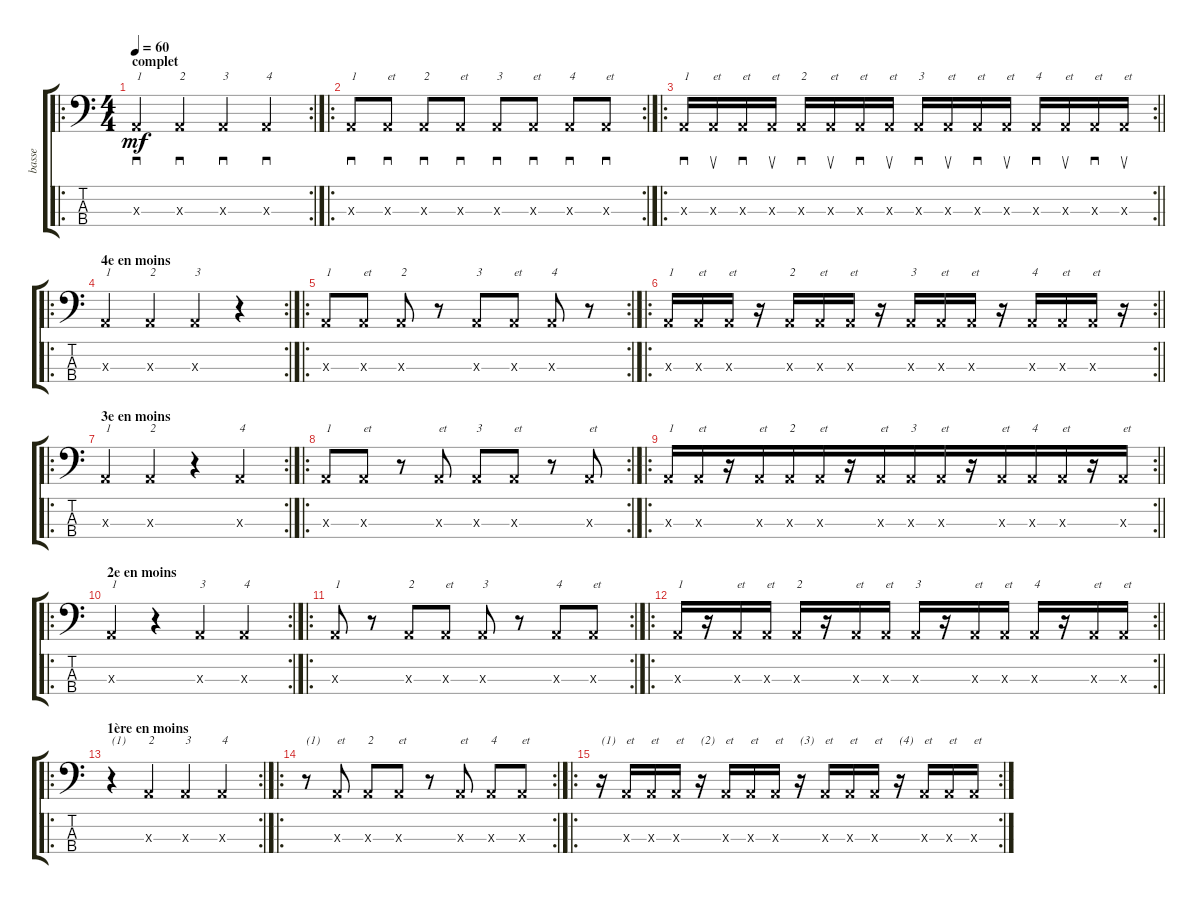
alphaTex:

\track ("basse" "basse") {instrument electricbassfinger}
\staff {score tabs}
\tuning (G2 D2 A1 E1) {hide}
\ro
\rc 2
\ts (4 4)
\section ("" "complet")
\tempo 60
\clef f4
\ks c
0.3{x}.4{sd txt "1" dy mf instrument electricbassfinger} 0.3{x}.4{sd txt "2"} 0.3{x}.4{sd txt "3"} 0.3{x}.4{sd txt "4"} |
\ro
\rc 2
0.3{x}.8{sd txt "1"} 0.3{x}.8{sd txt "et"} 0.3{x}.8{sd txt "2"} 0.3{x}.8{sd txt "et"} 0.3{x}.8{sd txt "3"} 0.3{x}.8{sd txt "et"} 0.3{x}.8{sd txt "4"} 0.3{x}.8{sd txt "et"} |
\ro
\rc 2
\barLineRight lightlight
0.3{x}.16{sd txt "1"} 0.3{x}.16{su txt "et"} 0.3{x}.16{sd txt "et"} 0.3{x}.16{su txt "et"} 0.3{x}.16{sd txt "2"} 0.3{x}.16{su txt "et"} 0.3{x}.16{sd txt "et"} 0.3{x}.16{su txt "et"} 0.3{x}.16{sd txt "3"} 0.3{x}.16{su txt "et"} 0.3{x}.16{sd txt "et"} 0.3{x}.16{su txt "et"} 0.3{x}.16{sd txt "4"} 0.3{x}.16{su txt "et"} 0.3{x}.16{sd txt "et"} 0.3{x}.16{su txt "et"} |
\ro
\rc 2
\section ("" "4e en moins")
0.3{x}.4{txt "1"} 0.3{x}.4{txt "2"} 0.3{x}.4{txt "3"} r.4 |
\ro
\rc 2
0.3{x}.8{txt "1"} 0.3{x}.8{txt "et"} 0.3{x}.8{txt "2"} r.8 0.3{x}.8{txt "3"} 0.3{x}.8{txt "et"} 0.3{x}.8{txt "4"} r.8 |
\ro
\rc 2
\barLineRight lightlight
0.3{x}.16{txt "1"} 0.3{x}.16{txt "et"} 0.3{x}.16{txt "et"} r.16 0.3{x}.16{txt "2"} 0.3{x}.16{txt "et"} 0.3{x}.16{txt "et"} r.16 0.3{x}.16{txt "3"} 0.3{x}.16{txt "et"} 0.3{x}.16{txt "et"} r.16 0.3{x}.16{txt "4"} 0.3{x}.16{txt "et"} 0.3{x}.16{txt "et"} r.16 |
\ro
\rc 2
\section ("" "3e en moins")
0.3{x}.4{txt "1"} 0.3{x}.4{txt "2"} r.4 0.3{x}.4{txt "4"} |
\ro
\rc 2
0.3{x}.8{txt "1"} 0.3{x}.8{txt "et"} r.8 0.3{x}.8{txt "et"} 0.3{x}.8{txt "3"} 0.3{x}.8{txt "et"} r.8 0.3{x}.8{txt "et"} |
\ro
\rc 2
\barLineRight lightlight
0.3{x}.16{txt "1"} 0.3{x}.16{txt "et"} r.16 0.3{x}.16{txt "et" beam merge} 0.3{x}.16{txt "2"} 0.3{x}.16{txt "et"} r.16 0.3{x}.16{txt "et" beam merge} 0.3{x}.16{txt "3"} 0.3{x}.16{txt "et"} r.16 0.3{x}.16{txt "et" beam merge} 0.3{x}.16{txt "4"} 0.3{x}.16{txt "et"} r.16 0.3{x}.16{txt "et"} |
\ro
\rc 2
\section ("" "2e en moins")
0.3{x}.4{txt "1"} r.4 0.3{x}.4{txt "3"} 0.3{x}.4{txt "4"} |
\ro
\rc 2
0.3{x}.8{txt "1"} r.8 0.3{x}.8{txt "2"} 0.3{x}.8{txt "et"} 0.3{x}.8{txt "3"} r.8 0.3{x}.8{txt "4"} 0.3{x}.8{txt "et"} |
\ro
\rc 2
\barLineRight lightlight
0.3{x}.16{txt "1" beam Up} r.16 0.3{x}.16{txt "et" beam Up beam merge} 0.3{x}.16{txt "et" beam Up} 0.3{x}.16{txt "2"} r.16 0.3{x}.16{txt "et"} 0.3{x}.16{txt "et"} 0.3{x}.16{txt "3"} r.16 0.3{x}.16{txt "et"} 0.3{x}.16{txt "et"} 0.3{x}.16{txt "4"} r.16 0.3{x}.16{txt "et"} 0.3{x}.16{txt "et"} |
\ro
\rc 2
\section ("" "1ère en moins")
r.4{txt "(1)"} 0.3{x}.4{txt "2"} 0.3{x}.4{txt "3"} 0.3{x}.4{txt "4"} |
\ro
\rc 2
r.8{txt "(1)"} 0.3{x}.8{txt "et"} 0.3{x}.8{txt "2"} 0.3{x}.8{txt "et"} r.8 0.3{x}.8{txt "et"} 0.3{x}.8{txt "4"} 0.3{x}.8{txt "et"} |
\ro
\rc 2
r.16{txt "(1)"} 0.3{x}.16{txt "et"} 0.3{x}.16{txt "et"} 0.3{x}.16{txt "et"} r.16{txt "(2)"} 0.3{x}.16{txt "et"} 0.3{x}.16{txt "et"} 0.3{x}.16{txt "et"} r.16{txt "(3)"} 0.3{x}.16{txt "et"} 0.3{x}.16{txt "et"} 0.3{x}.16{txt "et"} r.16{txt "(4)"} 0.3{x}.16{txt "et"} 0.3{x}.16{txt "et"} 0.3{x}.16{txt "et"}
